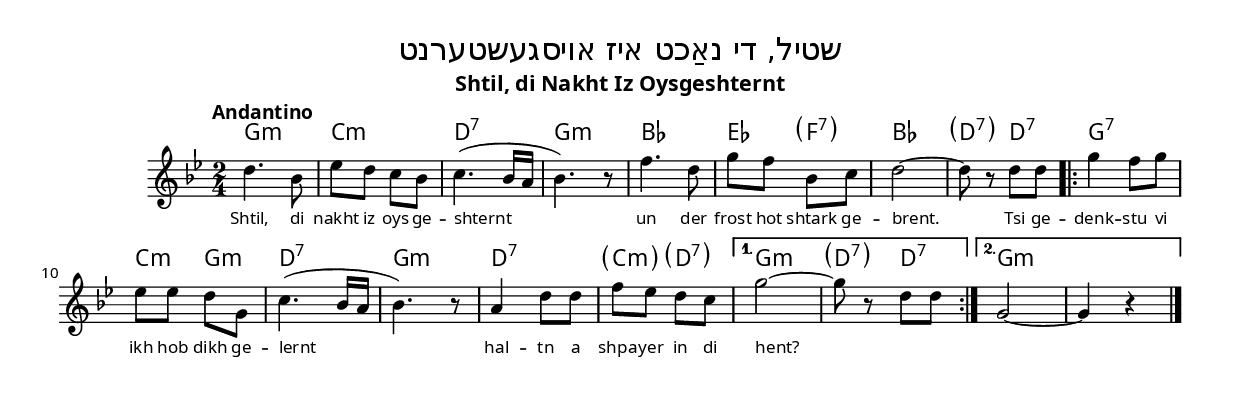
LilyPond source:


\header {
  title = "שטיל, די נאַכט איז אויסגעשטערנט"
  subtitle = "Shtil, di Nakht Iz Oysgeshternt"
  }
\version "2.18.2"
\language "english"
\include "../../../../templates/preamble.ly"

mel = \relative d'' {
  d4. bf8       |
  ef d c bf     |
  c4.( bf16 a   |
  bf4.) r8      |
  f'4. d8       |
  g8 f bf, c    |
  d2~           |
  d8 r d d      |

\repeat volta 2 {
   g4 f8 g      |
   ef ef d g,   |
   c4.( bf16 a  | 
   bf4.) r8     |
   a4 d8 d      |
   f ef d c     | 
}
\alternative {
  {g'2~ | g8 r d d}
  {g,2~ | g4 r }
  }
}

acc = \chordmode {
  { g2:m    	|
    c:m 		|
    d:7   	|
    g:m     	|
    bf     	|
    ef4: \parenthesize f:7 |
    bf2     	|
    \parenthesize d4:7 \once \set chordChanges = ##f d:7 |
  }
  \repeat volta 2 {
    g2:7    	| 
    c4:m g:m 	| 
    d2:7    	| 
    g:m      	|
    d:7     	| 
    \parenthesize c4:m \parenthesize d:7 | 
  }
  \alternative {
    { g2:m  	|
      \parenthesize d4:7 \once \set chordChanges = ##f d:7 |
    }
    { g2:m  	|
      g2:m 
    }
  }
}

\score {
  <<
    \new ChordNames {
      \acc

    }
    \new Staff {
      \clef treble
      \key g \minor
      \time 2/4
      \tempo Andantino
      \new Voice = "melody" {
        \mel
        \bar "|."
      }
    }
    \new Lyrics \lyricsto "melody" {
      Shtil, di nakht iz oys -- ge -- shternt
      un der frost hot shtark ge -- brent.
      Tsi ge -- denk -- stu vi ikh hob dikh ge -- lernt
      hal -- tn a shpa -- yer in di hent?
    }
  >>
}

